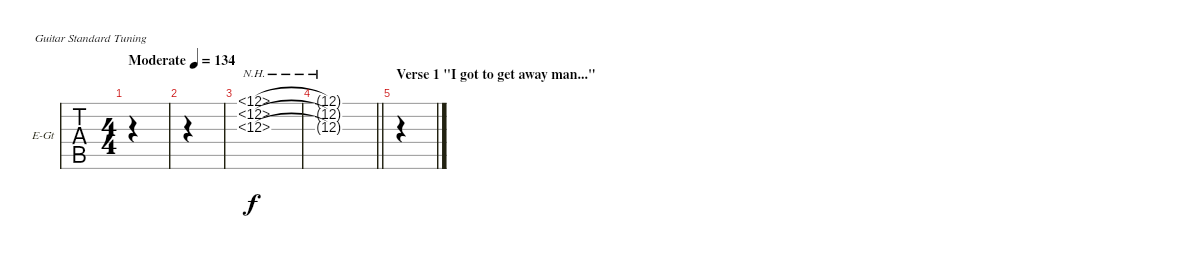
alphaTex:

\bracketExtendMode groupsimilarinstruments
\firstSystemTrackNameOrientation horizontal
\otherSystemsTrackNameOrientation horizontal
\track ("Second Guitar" "E-Gt") {instrument distortionguitar}
\staff {tabs}
\tuning (E4 B3 G3 D3 A2 E2)
\ts (4 4)
\beaming (8 2 2 2 2)
\tempo (134 "Moderate")
\clef g2
\scale
0.487395
\ks c
|
\scale
0.256303 |
\scale
0.256303 (12.1{nh} 12.2{nh} 12.3{nh}).1 |
\scale
0.333333
\barLineRight lightlight
(12.1{nh t} 12.2{nh t} 12.3{nh t}).1 |
\section ("" "Verse 1 \"I got to get away man...\"")
\scale
0.333333 |
\scale
0.333333 |
\scale
0.333333 |
\scale
0.333333 |
\scale
0.333333 |
\scale
0.333333 |
\scale
0.333333 |
\scale
0.333333 |
\scale
0.333333 |
\scale
0.333333 |
\scale
0.333333 |
\scale
0.333333
